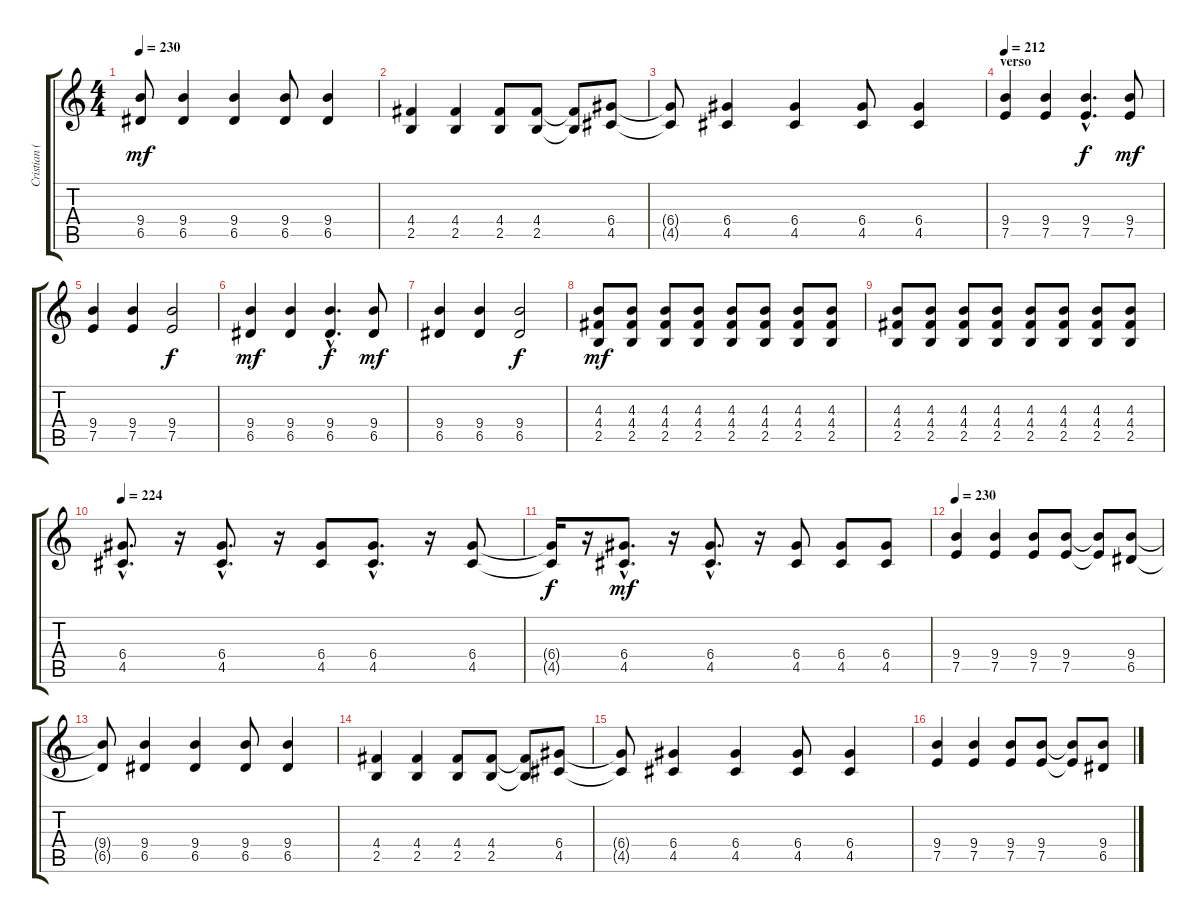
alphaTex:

\track ("Cristian (guitarra)" "Cristian (") {instrument overdrivenguitar}
\staff {score tabs}
\tuning (E4 B3 G3 D3 A2 E2) {hide}
\ts (4 4)
\tempo 230
\clef g2
\ks c
(9.4{t} 6.5{t}).8{dy mf} (9.4 6.5).4 (9.4 6.5).4 (9.4 6.5).8 (9.4 6.5).4 |
(4.4 2.5).4 (4.4 2.5).4 (4.4 2.5).8 (4.4 2.5).8 (4.4{t} 2.5{t}).8 (6.4 4.5).8 |
(6.4{t} 4.5{t}).8 (6.4 4.5).4 (6.4 4.5).4 (6.4 4.5).8 (6.4 4.5).4 |
\section ("" "verso")
\tempo 212
(9.4 7.5).4 (9.4 7.5).4 (9.4{hac} 7.5{hac}).4{d dy f} (9.4 7.5).8{dy mf} |
(9.4 7.5).4 (9.4 7.5).4 (9.4 7.5).2{dy f} |
(9.4 6.5).4{dy mf} (9.4 6.5).4 (9.4{hac} 6.5{hac}).4{d dy f} (9.4 6.5).8{dy mf} |
(9.4 6.5).4 (9.4 6.5).4 (9.4 6.5).2{dy f} |
(4.3 4.4 2.5).8{dy mf} (4.3 4.4 2.5).8 (4.3 4.4 2.5).8 (4.3 4.4 2.5).8 (4.3 4.4 2.5).8 (4.3 4.4 2.5).8 (4.3 4.4 2.5).8 (4.3 4.4 2.5).8 |
(4.3 4.4 2.5).8 (4.3 4.4 2.5).8 (4.3 4.4 2.5).8 (4.3 4.4 2.5).8 (4.3 4.4 2.5).8 (4.3 4.4 2.5).8 (4.3 4.4 2.5).8 (4.3 4.4 2.5).8 |
\tempo 224
(6.4{hac} 4.5{hac}).8{d} r.16 (6.4{hac} 4.5{hac}).8{d} r.16 (6.4 4.5).8 (6.4{hac} 4.5{hac}).8{d} r.16 (6.4 4.5).8 |
(6.4{t} 4.5{t}).16{dy f} r.16 (6.4{hac} 4.5{hac}).8{d dy mf} r.16 (6.4{hac} 4.5{hac}).8{d} r.16 (6.4 4.5).8 (6.4 4.5).8 (6.4 4.5).8 |
\tempo 230
(9.4 7.5).4 (9.4 7.5).4 (9.4 7.5).8 (9.4 7.5).8 (9.4{t} 7.5{t}).8 (9.4 6.5).8 |
(9.4{t} 6.5{t}).8 (9.4 6.5).4 (9.4 6.5).4 (9.4 6.5).8 (9.4 6.5).4 |
(4.4 2.5).4 (4.4 2.5).4 (4.4 2.5).8 (4.4 2.5).8 (4.4{t} 2.5{t}).8 (6.4 4.5).8 |
(6.4{t} 4.5{t}).8 (6.4 4.5).4 (6.4 4.5).4 (6.4 4.5).8 (6.4 4.5).4 |
(9.4 7.5).4 (9.4 7.5).4 (9.4 7.5).8 (9.4 7.5).8 (9.4{t} 7.5{t}).8 (9.4 6.5).8
